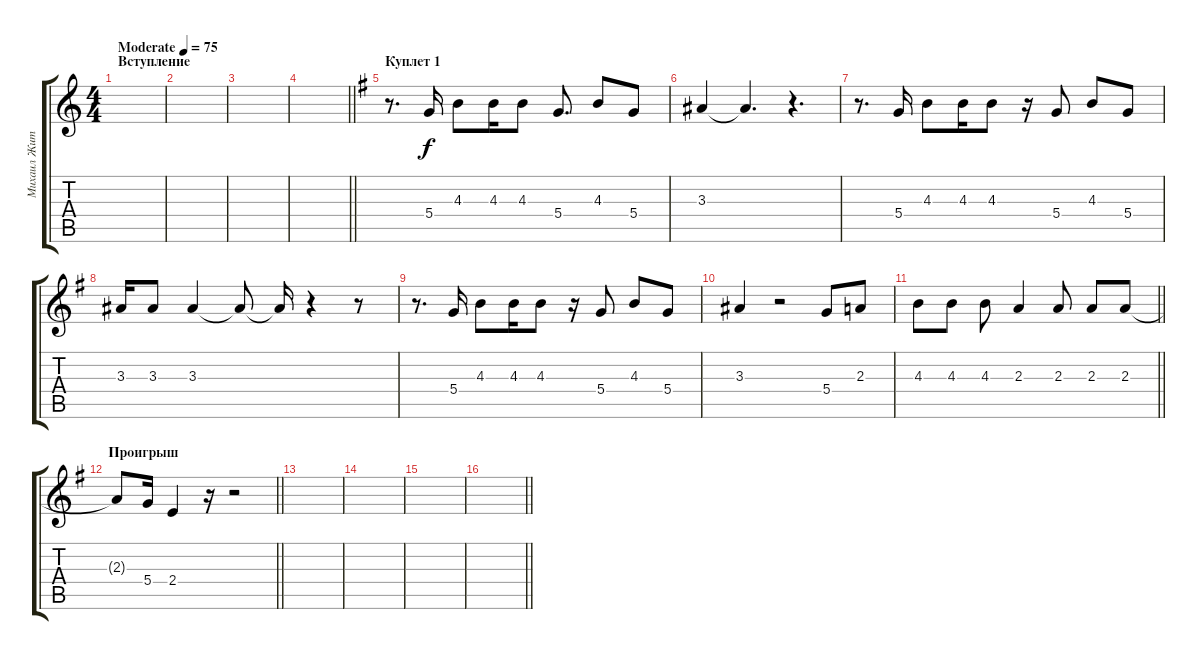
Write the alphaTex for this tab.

\track ("Михаил Житняков" "Михаил Жит") {instrument overdrivenguitar}
\staff {score tabs}
\tuning (E4 B3 G3 D3 A2 E2) {hide}
\ts (4 4)
\section ("" "Вступление")
\tempo (75 "Moderate")
\clef g2
\ks c
|
|
|
\barLineRight lightlight
|
\section ("" "Куплет 1")
\ks eminor
r.8{d} 5.4.16 4.3.8 4.3.16 4.3.8 5.4.8{d} 4.3.8 5.4.8 |
3.3.4 3.3{t}.4{d} r.4{d} |
r.8{d} 5.4.16 4.3.8 4.3.16 4.3.8 r.16 5.4.8 4.3.8 5.4.8 |
3.3.16 3.3.8 3.3.4 3.3{t}.8 3.3{t}.16 r.4 r.8 |
r.8{d} 5.4.16 4.3.8 4.3.16 4.3.8 r.16 5.4.8 4.3.8 5.4.8 |
3.3.4 r.2 5.4.8 2.3.8 |
\barLineRight lightlight
4.3.8 4.3.8 4.3.8 2.3.4 2.3.8 2.3.8 2.3.8 |
\section ("" "Проигрыш")
\barLineRight lightlight
2.3{t}.8 5.4.16 2.4.4 r.16 r.2 |
|
|
|
\barLineRight lightlight
